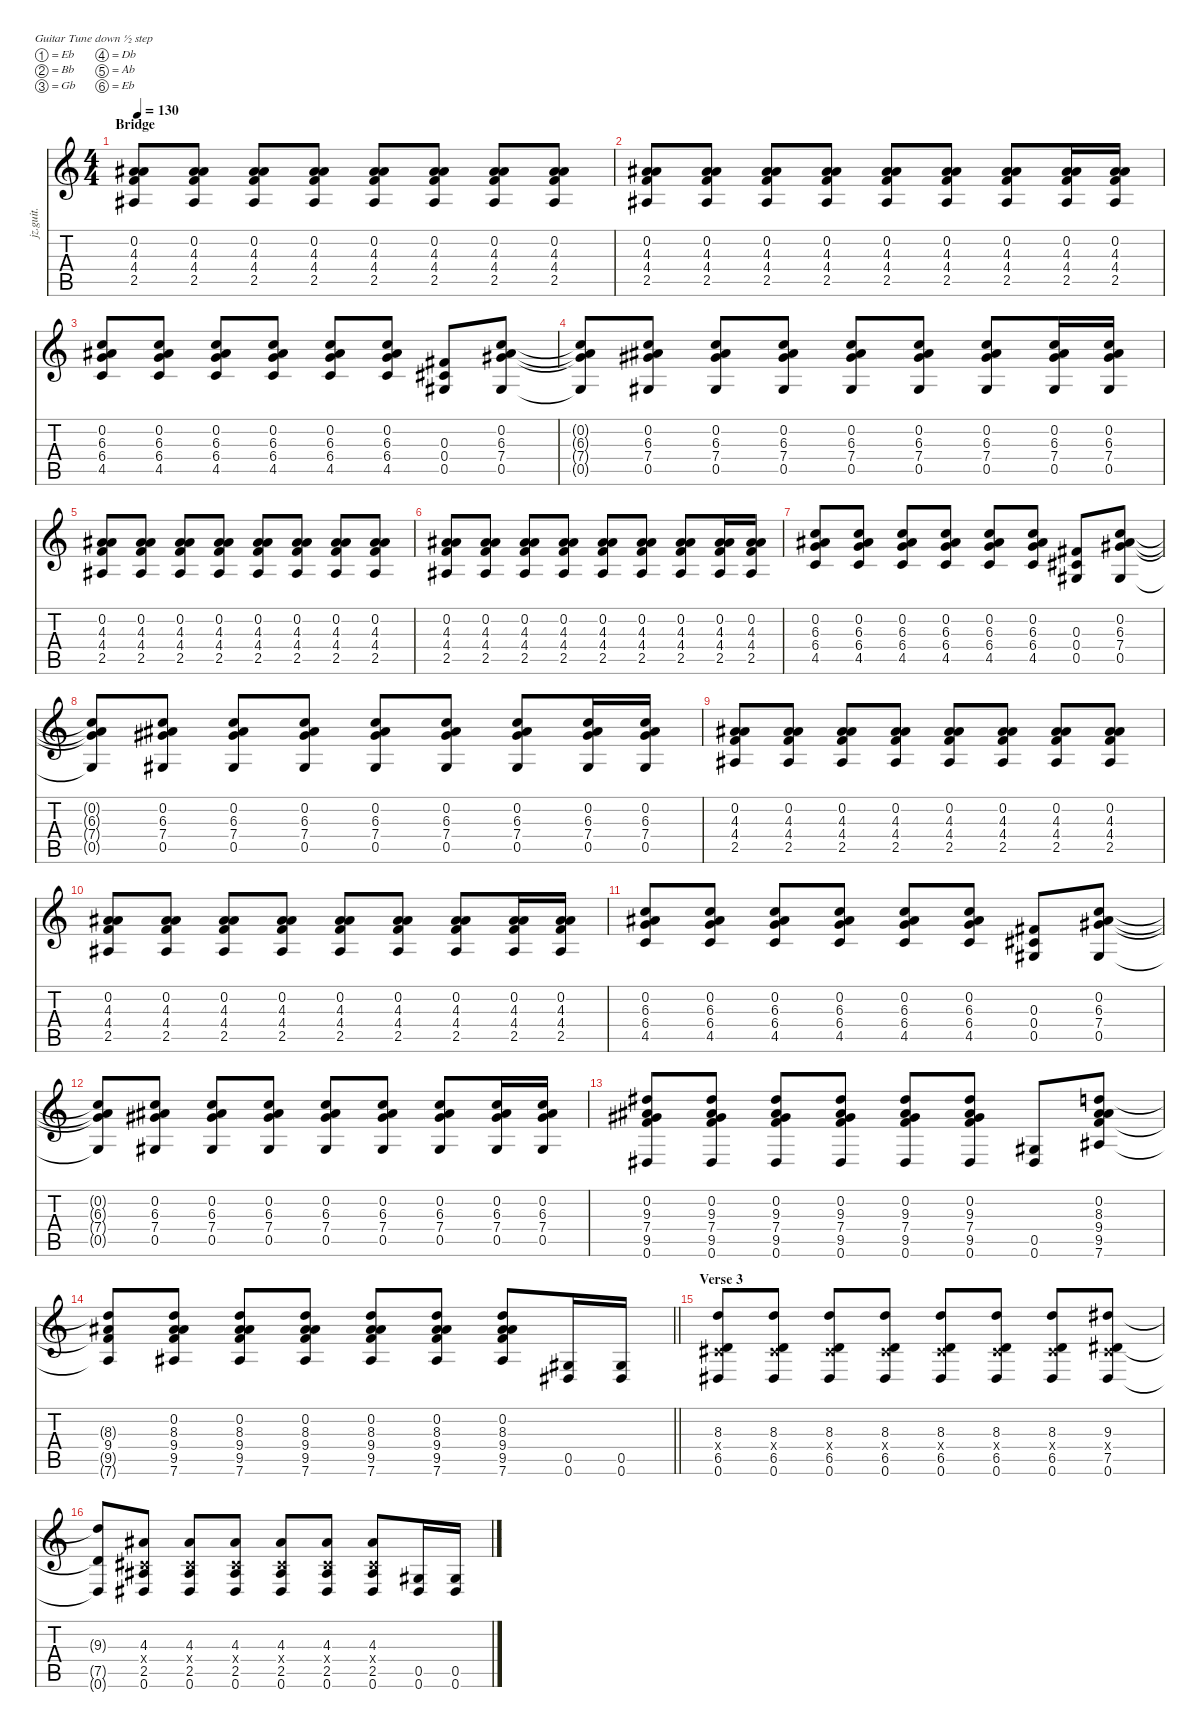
\defaultSystemsLayout 4
\hideDynamics
\bracketExtendMode nobrackets
\otherSystemsTrackNameOrientation horizontal
\track ("Billy" "jz.guit.") {instrument electricguitarjazz}
\staff {score tabs}
\tuning (Eb4 Bb3 Gb3 Db3 Ab2 Eb2)
\ts (4 4)
\section ("" "Bridge")
\tempo 130
\clef g2
\ks c
(0.2{acc #} 4.3{acc #} 4.4 2.5{acc #}).8{dy f beam Up} (0.2{acc #} 4.3{acc #} 4.4 2.5{acc #}).8{beam Up} (0.2{acc #} 4.3{acc #} 4.4 2.5{acc #}).8{beam Up} (0.2{acc #} 4.3{acc #} 4.4 2.5{acc #}).8{beam Up} (0.2{acc #} 4.3{acc #} 4.4 2.5{acc #}).8{beam Up} (0.2{acc #} 4.3{acc #} 4.4 2.5{acc #}).8{beam Up} (0.2{acc #} 4.3{acc #} 4.4 2.5{acc #}).8{beam Up} (0.2{acc #} 4.3{acc #} 4.4 2.5{acc #}).8{beam Up} |
(0.2{acc #} 4.3{acc #} 4.4 2.5{acc #}).8{beam Up} (0.2{acc #} 4.3{acc #} 4.4 2.5{acc #}).8{beam Up} (0.2{acc #} 4.3{acc #} 4.4 2.5{acc #}).8{beam Up} (0.2{acc #} 4.3{acc #} 4.4 2.5{acc #}).8{beam Up} (0.2{acc #} 4.3{acc #} 4.4 2.5{acc #}).8{beam Up} (0.2{acc #} 4.3{acc #} 4.4 2.5{acc #}).8{beam Up} (0.2{acc #} 4.3{acc #} 4.4 2.5{acc #}).8{beam Up} (0.2{acc #} 4.3{acc #} 4.4 2.5{acc #}).16{beam Up} (0.2{acc #} 4.3{acc #} 4.4 2.5{acc #}).16{beam Up} |
(0.2{acc #} 6.3 6.4 4.5).8{beam Up} (0.2{acc #} 6.3 6.4 4.5).8{beam Up} (0.2{acc #} 6.3 6.4 4.5).8{beam Up} (0.2{acc #} 6.3 6.4 4.5).8{beam Up} (0.2{acc #} 6.3 6.4 4.5).8{beam Up} (0.2{acc #} 6.3 6.4 4.5).8{beam Up} (0.3{acc #} 0.4{acc #} 0.5{acc #}).8{beam Up} (0.2{acc #} 6.3 7.4{acc #} 0.5{acc #}).8{beam Up} |
(0.2{t acc #} 6.3{t} 7.4{t acc #} 0.5{t acc #}).8{beam Up} (0.2{acc #} 6.3 7.4{acc #} 0.5{acc #}).8{beam Up} (0.2{acc #} 6.3 7.4{acc #} 0.5{acc #}).8{beam Up} (0.2{acc #} 6.3 7.4{acc #} 0.5{acc #}).8{beam Up} (0.2{acc #} 6.3 7.4{acc #} 0.5{acc #}).8{beam Up} (0.2{acc #} 6.3 7.4{acc #} 0.5{acc #}).8{beam Up} (0.2{acc #} 6.3 7.4{acc #} 0.5{acc #}).8{beam Up} (0.2{acc #} 6.3 7.4{acc #} 0.5{acc #}).16{beam Up} (0.2{acc #} 6.3 7.4{acc #} 0.5{acc #}).16{beam Up} |
(0.2{acc #} 4.3{acc #} 4.4 2.5{acc #}).8{beam Up} (0.2{acc #} 4.3{acc #} 4.4 2.5{acc #}).8{beam Up} (0.2{acc #} 4.3{acc #} 4.4 2.5{acc #}).8{beam Up} (0.2{acc #} 4.3{acc #} 4.4 2.5{acc #}).8{beam Up} (0.2{acc #} 4.3{acc #} 4.4 2.5{acc #}).8{beam Up} (0.2{acc #} 4.3{acc #} 4.4 2.5{acc #}).8{beam Up} (0.2{acc #} 4.3{acc #} 4.4 2.5{acc #}).8{beam Up} (0.2{acc #} 4.3{acc #} 4.4 2.5{acc #}).8{beam Up} |
(0.2{acc #} 4.3{acc #} 4.4 2.5{acc #}).8{beam Up} (0.2{acc #} 4.3{acc #} 4.4 2.5{acc #}).8{beam Up} (0.2{acc #} 4.3{acc #} 4.4 2.5{acc #}).8{beam Up} (0.2{acc #} 4.3{acc #} 4.4 2.5{acc #}).8{beam Up} (0.2{acc #} 4.3{acc #} 4.4 2.5{acc #}).8{beam Up} (0.2{acc #} 4.3{acc #} 4.4 2.5{acc #}).8{beam Up} (0.2{acc #} 4.3{acc #} 4.4 2.5{acc #}).8{beam Up} (0.2{acc #} 4.3{acc #} 4.4 2.5{acc #}).16{beam Up} (0.2{acc #} 4.3{acc #} 4.4 2.5{acc #}).16{beam Up} |
(0.2{acc #} 6.3 6.4 4.5).8{beam Up} (0.2{acc #} 6.3 6.4 4.5).8{beam Up} (0.2{acc #} 6.3 6.4 4.5).8{beam Up} (0.2{acc #} 6.3 6.4 4.5).8{beam Up} (0.2{acc #} 6.3 6.4 4.5).8{beam Up} (0.2{acc #} 6.3 6.4 4.5).8{beam Up} (0.3{acc #} 0.4{acc #} 0.5{acc #}).8{beam Up} (0.2{acc #} 6.3 7.4{acc #} 0.5{acc #}).8{beam Up} |
(0.2{t acc #} 6.3{t} 7.4{t acc #} 0.5{t acc #}).8{beam Up} (0.2{acc #} 6.3 7.4{acc #} 0.5{acc #}).8{beam Up} (0.2{acc #} 6.3 7.4{acc #} 0.5{acc #}).8{beam Up} (0.2{acc #} 6.3 7.4{acc #} 0.5{acc #}).8{beam Up} (0.2{acc #} 6.3 7.4{acc #} 0.5{acc #}).8{beam Up} (0.2{acc #} 6.3 7.4{acc #} 0.5{acc #}).8{beam Up} (0.2{acc #} 6.3 7.4{acc #} 0.5{acc #}).8{beam Up} (0.2{acc #} 6.3 7.4{acc #} 0.5{acc #}).16{beam Up} (0.2{acc #} 6.3 7.4{acc #} 0.5{acc #}).16{beam Up} |
(0.2{acc #} 4.3{acc #} 4.4 2.5{acc #}).8{beam Up} (0.2{acc #} 4.3{acc #} 4.4 2.5{acc #}).8{beam Up} (0.2{acc #} 4.3{acc #} 4.4 2.5{acc #}).8{beam Up} (0.2{acc #} 4.3{acc #} 4.4 2.5{acc #}).8{beam Up} (0.2{acc #} 4.3{acc #} 4.4 2.5{acc #}).8{beam Up} (0.2{acc #} 4.3{acc #} 4.4 2.5{acc #}).8{beam Up} (0.2{acc #} 4.3{acc #} 4.4 2.5{acc #}).8{beam Up} (0.2{acc #} 4.3{acc #} 4.4 2.5{acc #}).8{beam Up} |
(0.2{acc #} 4.3{acc #} 4.4 2.5{acc #}).8{beam Up} (0.2{acc #} 4.3{acc #} 4.4 2.5{acc #}).8{beam Up} (0.2{acc #} 4.3{acc #} 4.4 2.5{acc #}).8{beam Up} (0.2{acc #} 4.3{acc #} 4.4 2.5{acc #}).8{beam Up} (0.2{acc #} 4.3{acc #} 4.4 2.5{acc #}).8{beam Up} (0.2{acc #} 4.3{acc #} 4.4 2.5{acc #}).8{beam Up} (0.2{acc #} 4.3{acc #} 4.4 2.5{acc #}).8{beam Up} (0.2{acc #} 4.3{acc #} 4.4 2.5{acc #}).16{beam Up} (0.2{acc #} 4.3{acc #} 4.4 2.5{acc #}).16{beam Up} |
(0.2{acc #} 6.3 6.4 4.5).8{beam Up} (0.2{acc #} 6.3 6.4 4.5).8{beam Up} (0.2{acc #} 6.3 6.4 4.5).8{beam Up} (0.2{acc #} 6.3 6.4 4.5).8{beam Up} (0.2{acc #} 6.3 6.4 4.5).8{beam Up} (0.2{acc #} 6.3 6.4 4.5).8{beam Up} (0.3{acc #} 0.4{acc #} 0.5{acc #}).8{beam Up} (0.2{acc #} 6.3 7.4{acc #} 0.5{acc #}).8{beam Up} |
(0.2{t acc #} 6.3{t} 7.4{t acc #} 0.5{t acc #}).8{beam Up} (0.2{acc #} 6.3 7.4{acc #} 0.5{acc #}).8{beam Up} (0.2{acc #} 6.3 7.4{acc #} 0.5{acc #}).8{beam Up} (0.2{acc #} 6.3 7.4{acc #} 0.5{acc #}).8{beam Up} (0.2{acc #} 6.3 7.4{acc #} 0.5{acc #}).8{beam Up} (0.2{acc #} 6.3 7.4{acc #} 0.5{acc #}).8{beam Up} (0.2{acc #} 6.3 7.4{acc #} 0.5{acc #}).8{beam Up} (0.2{acc #} 6.3 7.4{acc #} 0.5{acc #}).16{beam Up} (0.2{acc #} 6.3 7.4{acc #} 0.5{acc #}).16{beam Up} |
(0.2{acc #} 9.3{acc #} 7.4{acc #} 9.5 0.6{acc #}).8{beam Up} (0.2{acc #} 9.3{acc #} 7.4{acc #} 9.5 0.6{acc #}).8{beam Up} (0.2{acc #} 9.3{acc #} 7.4{acc #} 9.5 0.6{acc #}).8{beam Up} (0.2{acc #} 9.3{acc #} 7.4{acc #} 9.5 0.6{acc #}).8{beam Up} (0.2{acc #} 9.3{acc #} 7.4{acc #} 9.5 0.6{acc #}).8{beam Up} (0.2{acc #} 9.3{acc #} 7.4{acc #} 9.5 0.6{acc #}).8{beam Up} (0.5{acc #} 0.6{acc #}).8{beam Up} (0.2{acc #} 8.3 9.4{acc #} 9.5 7.6{acc #}).8{beam Up} |
\barLineRight lightlight
(8.3{t} 9.4{acc #} 9.5{t} 7.6{t acc #}).8{beam Up} (0.2{acc #} 8.3 9.4{acc #} 9.5 7.6{acc #}).8{beam Up} (0.2{acc #} 8.3 9.4{acc #} 9.5 7.6{acc #}).8{beam Up} (0.2{acc #} 8.3 9.4{acc #} 9.5 7.6{acc #}).8{beam Up} (0.2{acc #} 8.3 9.4{acc #} 9.5 7.6{acc #}).8{beam Up} (0.2{acc #} 8.3 9.4{acc #} 9.5 7.6{acc #}).8{beam Up} (0.2{acc #} 8.3 9.4{acc #} 9.5 7.6{acc #}).8{beam Up} (0.5{acc #} 0.6{acc #}).16{beam Up} (0.5{acc #} 0.6{acc #}).16{beam Up} |
\section ("" "Verse 3")
(8.3 0.4{x acc #} 6.5 0.6{acc #}).8{beam Up} (8.3 0.4{x acc #} 6.5 0.6{acc #}).8{beam Up} (8.3 0.4{x acc #} 6.5 0.6{acc #}).8{beam Up} (8.3 0.4{x acc #} 6.5 0.6{acc #}).8{beam Up} (8.3 0.4{x acc #} 6.5 0.6{acc #}).8{beam Up} (8.3 0.4{x acc #} 6.5 0.6{acc #}).8{beam Up} (8.3 0.4{x acc #} 6.5 0.6{acc #}).8{beam Up} (9.3{acc #} 0.4{x acc #} 7.5{acc #} 0.6{acc #}).8{beam Up} |
(9.3{t acc #} 7.5{t acc #} 0.6{t acc #}).8{beam Up} (4.3{acc #} 0.4{x acc #} 2.5{acc #} 0.6{acc #}).8{beam Up} (4.3{acc #} 0.4{x acc #} 2.5{acc #} 0.6{acc #}).8{beam Up} (4.3{acc #} 0.4{x acc #} 2.5{acc #} 0.6{acc #}).8{beam Up} (4.3{acc #} 0.4{x acc #} 2.5{acc #} 0.6{acc #}).8{beam Up} (4.3{acc #} 0.4{x acc #} 2.5{acc #} 0.6{acc #}).8{beam Up} (4.3{acc #} 0.4{x acc #} 2.5{acc #} 0.6{acc #}).8{beam Up} (0.5{acc #} 0.6{acc #}).16{beam Up} (0.5{acc #} 0.6{acc #}).16{beam Up}
